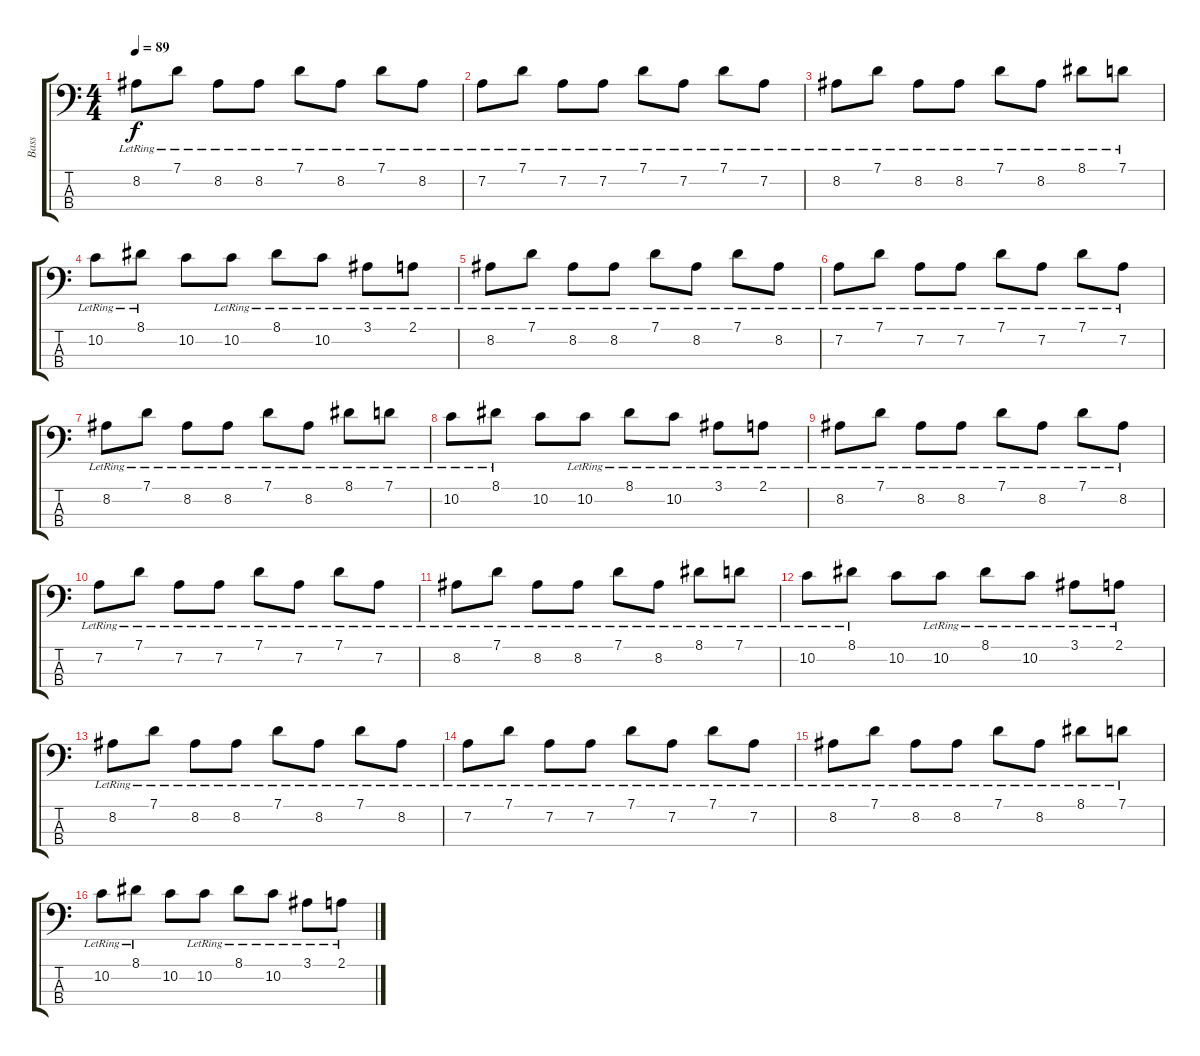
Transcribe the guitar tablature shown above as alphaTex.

\track ("Bass" "Bass") {instrument electricbassfinger}
\staff {score tabs}
\tuning (G2 D2 A1 E1) {hide}
\ts (4 4)
\tempo 89
\clef f4
\ks c
8.2{lr}.8{dy f} 7.1{lr}.8 8.2{lr}.8 8.2{lr}.8 7.1{lr}.8 8.2{lr}.8 7.1{lr}.8 8.2{lr}.8 |
7.2{lr}.8 7.1{lr}.8 7.2{lr}.8 7.2{lr}.8 7.1{lr}.8 7.2{lr}.8 7.1{lr}.8 7.2{lr}.8 |
8.2{lr}.8 7.1{lr}.8 8.2{lr}.8 8.2{lr}.8 7.1{lr}.8 8.2{lr}.8 8.1{lr}.8 7.1{lr}.8 |
10.2{lr}.8 8.1{lr}.8 10.2.8 10.2{lr}.8 8.1{lr}.8 10.2{lr}.8 3.1{lr}.8 2.1{lr}.8 |
8.2{lr}.8 7.1{lr}.8 8.2{lr}.8 8.2{lr}.8 7.1{lr}.8 8.2{lr}.8 7.1{lr}.8 8.2{lr}.8 |
7.2{lr}.8 7.1{lr}.8 7.2{lr}.8 7.2{lr}.8 7.1{lr}.8 7.2{lr}.8 7.1{lr}.8 7.2{lr}.8 |
8.2{lr}.8 7.1{lr}.8 8.2{lr}.8 8.2{lr}.8 7.1{lr}.8 8.2{lr}.8 8.1{lr}.8 7.1{lr}.8 |
10.2{lr}.8 8.1{lr}.8 10.2.8 10.2{lr}.8 8.1{lr}.8 10.2{lr}.8 3.1{lr}.8 2.1{lr}.8 |
8.2{lr}.8 7.1{lr}.8 8.2{lr}.8 8.2{lr}.8 7.1{lr}.8 8.2{lr}.8 7.1{lr}.8 8.2{lr}.8 |
7.2{lr}.8 7.1{lr}.8 7.2{lr}.8 7.2{lr}.8 7.1{lr}.8 7.2{lr}.8 7.1{lr}.8 7.2{lr}.8 |
8.2{lr}.8 7.1{lr}.8 8.2{lr}.8 8.2{lr}.8 7.1{lr}.8 8.2{lr}.8 8.1{lr}.8 7.1{lr}.8 |
10.2{lr}.8 8.1{lr}.8 10.2.8 10.2{lr}.8 8.1{lr}.8 10.2{lr}.8 3.1{lr}.8 2.1{lr}.8 |
8.2{lr}.8 7.1{lr}.8 8.2{lr}.8 8.2{lr}.8 7.1{lr}.8 8.2{lr}.8 7.1{lr}.8 8.2{lr}.8 |
7.2{lr}.8 7.1{lr}.8 7.2{lr}.8 7.2{lr}.8 7.1{lr}.8 7.2{lr}.8 7.1{lr}.8 7.2{lr}.8 |
8.2{lr}.8 7.1{lr}.8 8.2{lr}.8 8.2{lr}.8 7.1{lr}.8 8.2{lr}.8 8.1{lr}.8 7.1{lr}.8 |
10.2{lr}.8 8.1{lr}.8 10.2.8 10.2{lr}.8 8.1{lr}.8 10.2{lr}.8 3.1{lr}.8 2.1{lr}.8
